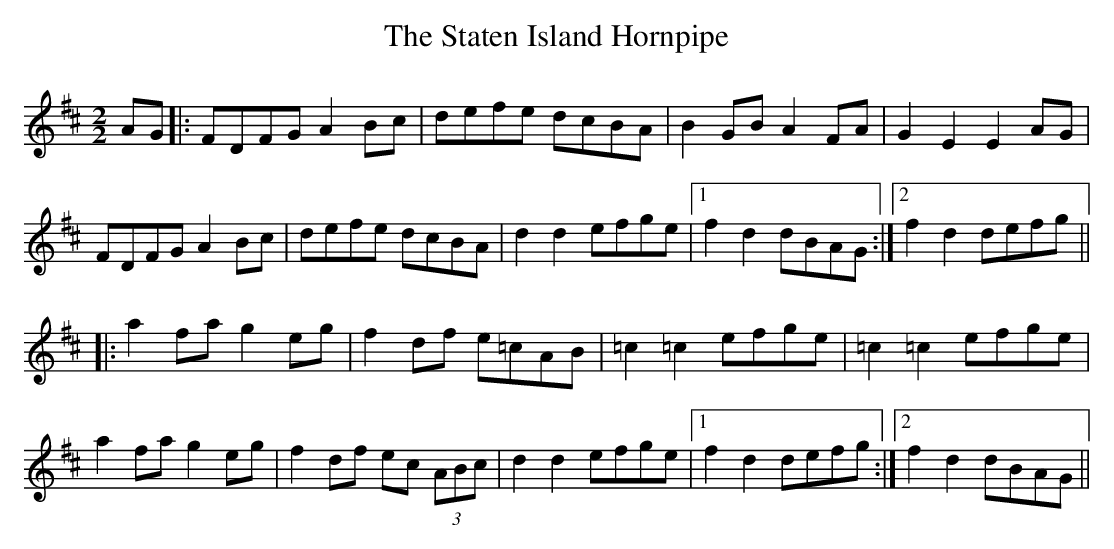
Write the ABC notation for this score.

X:1
T:Staten Island Hornpipe, The
M:2/2
L:1/8
K:D
AG |: FDFG A2Bc|defe dcBA|B2GB A2FA|G2E2 E2AG|
FDFG A2Bc|defe dcBA|d2d2 efge |1 f2d2 dBAG :|2 f2d2 defg ||
|: a2fa g2eg|f2df e=cAB|=c2=c2 efge|=c2=c2 efge|
a2fa g2eg|f2df ec (3ABc |d2d2 efge |1 f2d2 defg :|2 f2d2 dBAG ||
